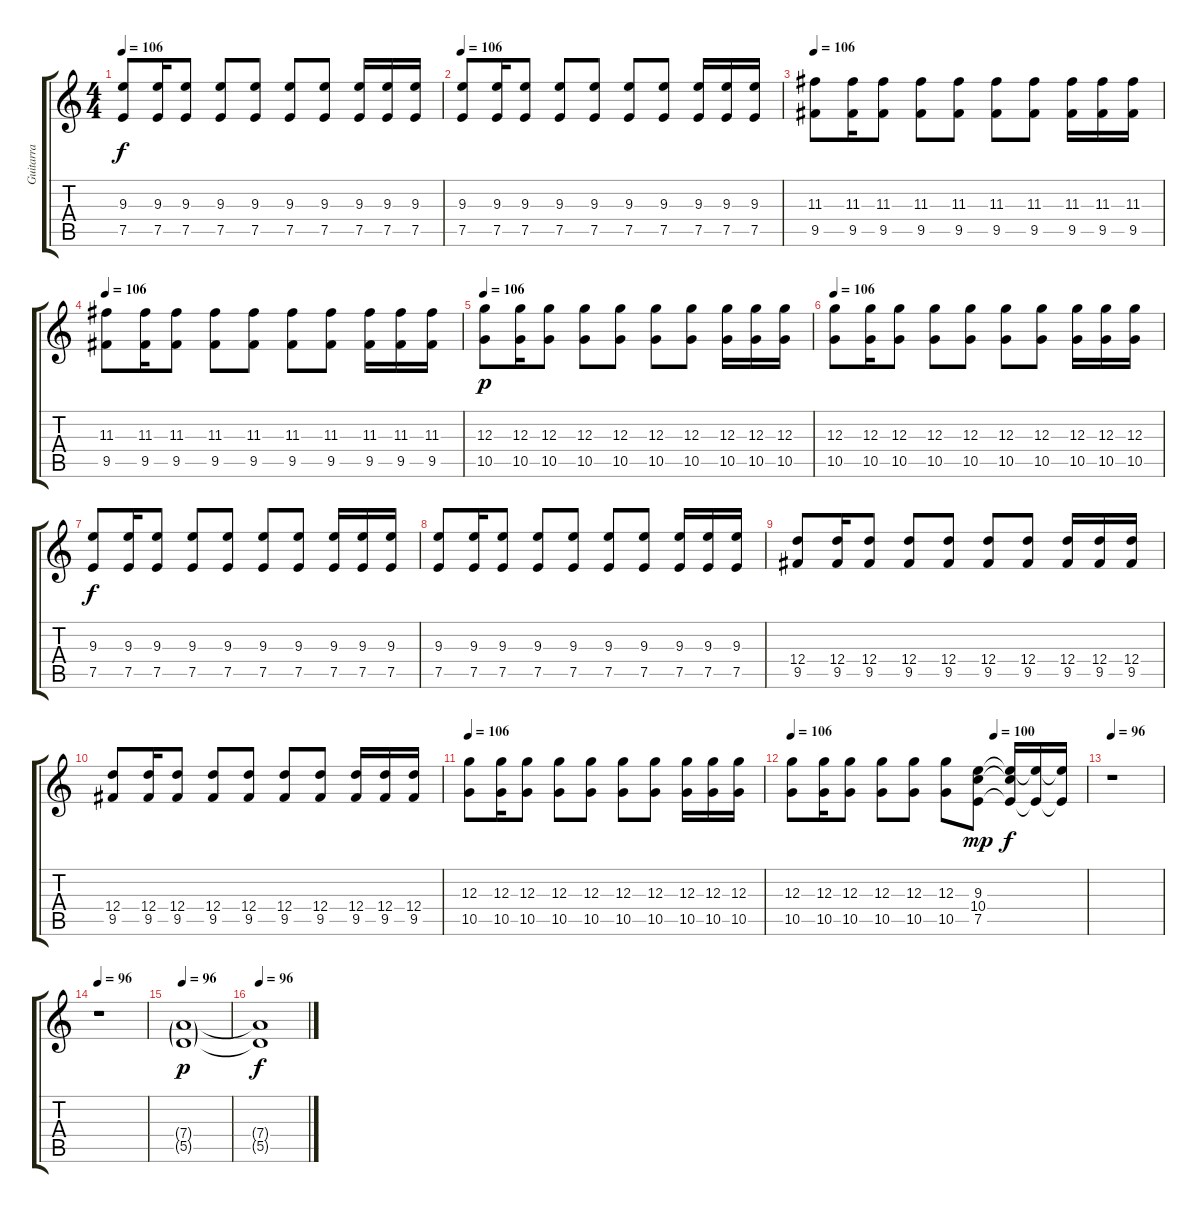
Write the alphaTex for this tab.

\track ("Guitarra" "Guitarra") {instrument distortionguitar}
\staff {score tabs}
\tuning (E4 B3 G3 D3 A2 E2) {hide}
\ts (4 4)
\tempo 106
\clef g2
\ks c
(9.3 7.5).8{dy f} (9.3 7.5).16 (9.3 7.5).8 (9.3 7.5).8 (9.3 7.5).8 (9.3 7.5).8 (9.3 7.5).8 (9.3 7.5).16 (9.3 7.5).16 (9.3 7.5).16 |
\tempo 106
(9.3 7.5).8 (9.3 7.5).16 (9.3 7.5).8 (9.3 7.5).8 (9.3 7.5).8 (9.3 7.5).8 (9.3 7.5).8 (9.3 7.5).16 (9.3 7.5).16 (9.3 7.5).16 |
\tempo 106
(11.3 9.5).8{volume 9} (11.3 9.5).16 (11.3 9.5).8 (11.3 9.5).8 (11.3 9.5).8 (11.3 9.5).8 (11.3 9.5).8 (11.3 9.5).16 (11.3 9.5).16 (11.3 9.5).16 |
\tempo 106
(11.3 9.5).8 (11.3 9.5).16 (11.3 9.5).8 (11.3 9.5).8 (11.3 9.5).8 (11.3 9.5).8 (11.3 9.5).8 (11.3 9.5).16 (11.3 9.5).16 (11.3 9.5).16 |
\tempo 106
(12.3 10.5).8{dy p volume 13} (12.3 10.5).16 (12.3 10.5).8 (12.3 10.5).8 (12.3 10.5).8 (12.3 10.5).8 (12.3 10.5).8 (12.3 10.5).16 (12.3 10.5).16 (12.3 10.5).16 |
\tempo 106
(12.3 10.5).8 (12.3 10.5).16 (12.3 10.5).8 (12.3 10.5).8 (12.3 10.5).8 (12.3 10.5).8 (12.3 10.5).8 (12.3 10.5).16 (12.3 10.5).16 (12.3 10.5).16 |
(9.3 7.5).8{dy f} (9.3 7.5).16 (9.3 7.5).8 (9.3 7.5).8 (9.3 7.5).8 (9.3 7.5).8 (9.3 7.5).8 (9.3 7.5).16 (9.3 7.5).16 (9.3 7.5).16 |
(9.3 7.5).8 (9.3 7.5).16 (9.3 7.5).8 (9.3 7.5).8 (9.3 7.5).8 (9.3 7.5).8 (9.3 7.5).8 (9.3 7.5).16 (9.3 7.5).16 (9.3 7.5).16 |
(12.4 9.5).8 (12.4 9.5).16 (12.4 9.5).8 (12.4 9.5).8 (12.4 9.5).8 (12.4 9.5).8 (12.4 9.5).8 (12.4 9.5).16 (12.4 9.5).16 (12.4 9.5).16 |
(12.4 9.5).8 (12.4 9.5).16 (12.4 9.5).8 (12.4 9.5).8 (12.4 9.5).8 (12.4 9.5).8 (12.4 9.5).8 (12.4 9.5).16 (12.4 9.5).16 (12.4 9.5).16 |
\tempo 106
(12.3 10.5).8 (12.3 10.5).16 (12.3 10.5).8 (12.3 10.5).8 (12.3 10.5).8 (12.3 10.5).8 (12.3 10.5).8 (12.3 10.5).16 (12.3 10.5).16 (12.3 10.5).16 |
\tempo (100 0.6875)
\tempo 106
(12.3 10.5).8 (12.3 10.5).16 (12.3 10.5).8 (12.3 10.5).8 (12.3 10.5).8 (12.3 10.5).8 (9.3 10.4 7.5).8{dy mp} (9.3{t} 10.4{t} 7.5{t}).16{dy f} (9.3{t} 7.5{t}).16 (9.3{t} 7.5{t}).16 |
\tempo 96
r.1 |
\tempo 96
r.1 |
\tempo 96
(7.4{g} 5.5{g}).1{dy p} |
\tempo 96
(7.4{t} 5.5{t}).1{dy f}
